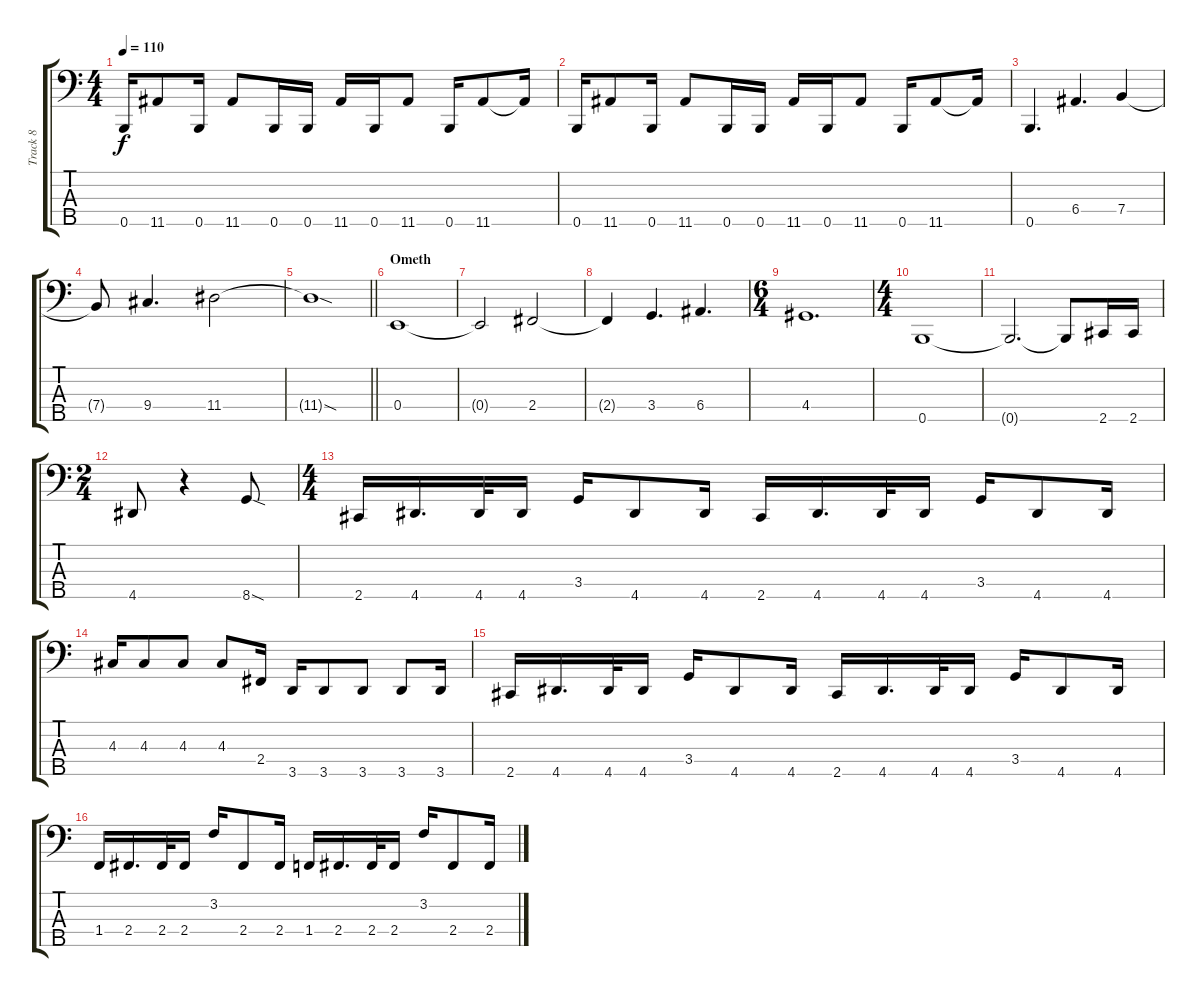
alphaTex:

\track ("Track 8" "Track 8") {instrument electricbassfinger}
\staff {score tabs}
\tuning (G2 D2 A1 E1 B0) {hide}
\ts (4 4)
\tempo 110
\clef f4
\ks c
0.5.16{dy f} 11.5.8 0.5.16 11.5.8 0.5.16 0.5.16 11.5.16 0.5.16 11.5.8 0.5.16 11.5.8 11.5{t}.16 |
0.5.16 11.5.8 0.5.16 11.5.8 0.5.16 0.5.16 11.5.16 0.5.16 11.5.8 0.5.16 11.5.8 11.5{t}.16 |
0.5.4{d instrument electricbassfinger} 6.4.4{d} 7.4.4 |
7.4{t}.8 9.4.4{d} 11.4.2 |
\barLineRight lightlight
11.4{sod t}.1 |
\section ("" "Ometh")
0.4.1 |
0.4{t}.2 2.4.2 |
2.4{t}.4 3.4.4{d} 6.4.4{d} |
\ts (6 4)
4.4.1{d} |
\ts (4 4)
0.5.1 |
0.5{t}.2{d} 0.5{t}.8 2.5.16 2.5.16 |
\ts (2 4)
4.5.8 r.4 8.5{sod}.8 |
\ts (4 4)
2.5.16 4.5.16{d} 4.5.32 4.5.16 3.4.16 4.5.8 4.5.16 2.5.16 4.5.16{d} 4.5.32 4.5.16 3.4.16 4.5.8 4.5.16 |
4.3.16 4.3.8 4.3.8 4.3.8 2.4.16 3.5.16 3.5.8 3.5.8 3.5.8 3.5.16 |
2.5.16 4.5.16{d} 4.5.32 4.5.16 3.4.16 4.5.8 4.5.16 2.5.16 4.5.16{d} 4.5.32 4.5.16 3.4.16 4.5.8 4.5.16 |
1.4.16 2.4.16{d} 2.4.32 2.4.16 3.2.16 2.4.8 2.4.16 1.4.16 2.4.16{d} 2.4.32 2.4.16 3.2.16 2.4.8 2.4.16
